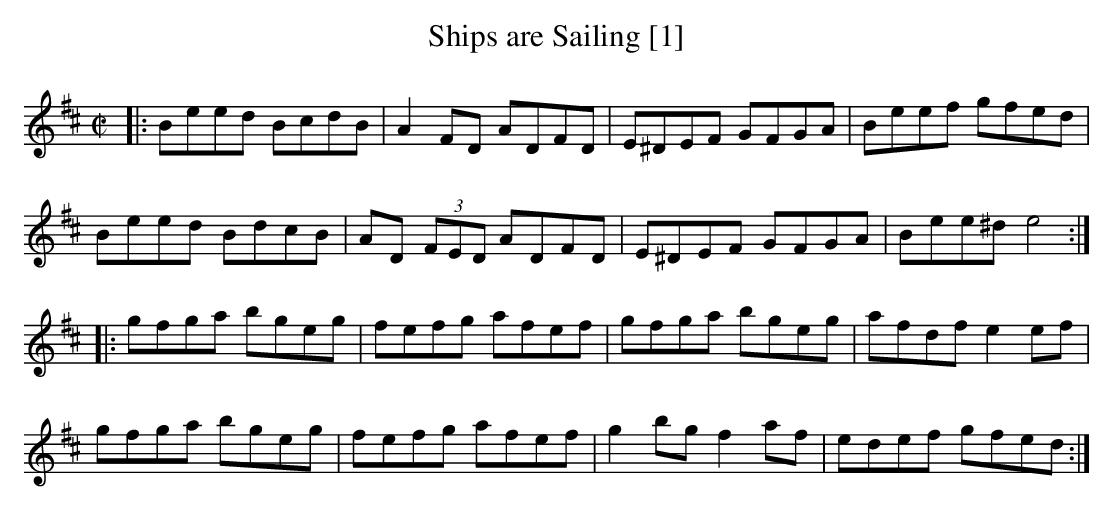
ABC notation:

X:1
T:Ships are Sailing [1]
M:C|
L:1/8
K:Edor
|: Beed BcdB|A2FD ADFD    |E^DEF GFGA  |Beef gfed|
   Beed BdcB|AD (3FED ADFD|E^DEF GFGA  |Bee^d e4 :|
|: gfga bgeg|fefg afef    |  gfga bgeg |afdf e2ef|
   gfga bgeg|fefg afef    |g2bg f2af   |edef gfed :|
